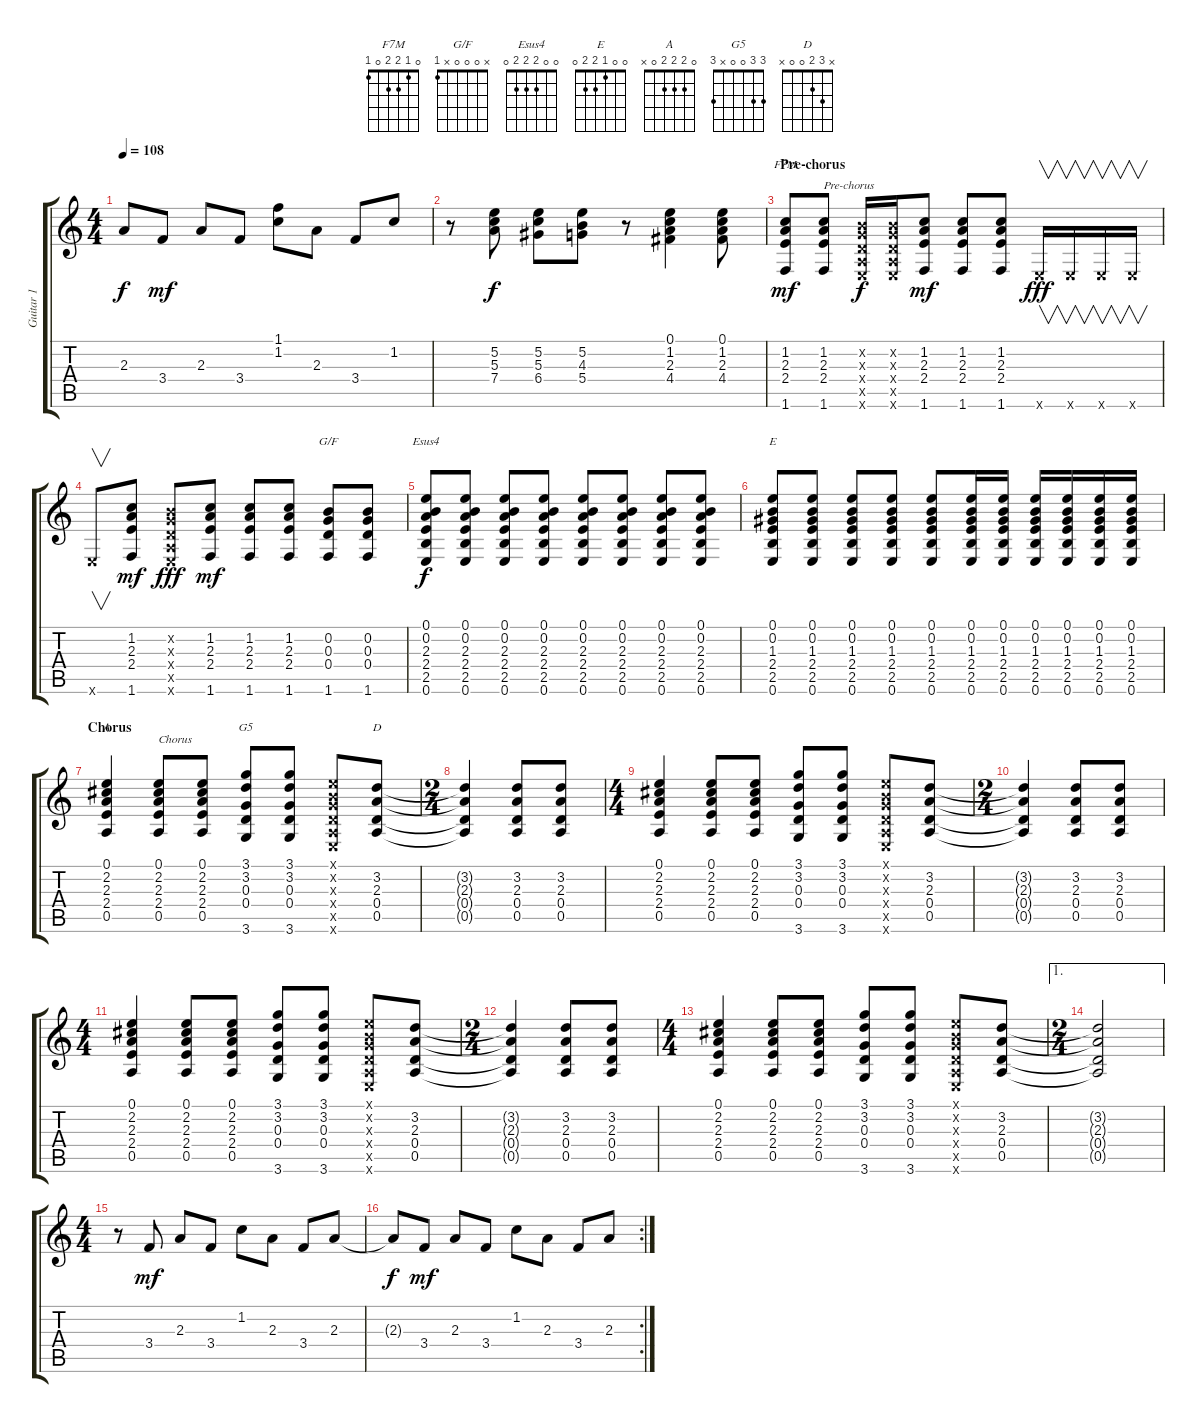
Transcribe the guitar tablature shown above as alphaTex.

\track ("Guitar 1" "Guitar 1") {instrument overdrivenguitar}
\staff {score tabs}
\tuning (E4 B3 G3 D3 A2 E2) {hide}
\chord ("F7M" 0 1 2 2 0 1)
\chord ("G/F" x 0 0 0 x 1)
\chord ("Esus4" 0 0 2 2 2 0)
\chord ("E" 0 0 1 2 2 0)
\chord ("A" 0 2 2 2 0 x)
\chord ("G5" 3 3 0 0 x 3)
\chord ("D" x 3 2 0 0 x)
\ts (4 4)
\tempo 108
\clef g2
\ks c
2.3{t}.8{dy f} 3.4.8{dy mf} 2.3.8 3.4.8 (1.1 1.2).8 2.3.8 3.4.8 1.2.8 |
r.8{instrument overdrivenguitar} (5.2 5.3 7.4).8{dy f} (5.2 5.3 6.4).8 (5.2 4.3 5.4).8 r.8 (0.1 1.2 2.3 4.4).4 (0.1 1.2 2.3 4.4).8 |
\section ("" "Pre-chorus")
(1.2 2.3 2.4 1.6).8{ch "F7M" dy mf} (1.2 2.3 2.4 1.6).8{txt "Pre-chorus"} (0.2{x} 0.3{x} 0.4{x} 0.5{x} 0.6{x}).16{dy f} (0.2{x} 0.3{x} 0.4{x} 0.5{x} 0.6{x}).16 (1.2 2.3 2.4 1.6).8{dy mf} (1.2 2.3 2.4 1.6).8 (1.2 2.3 2.4 1.6).8 0.6{x}.16{v dy fff} 0.6{x}.16{v} 0.6{x}.16{v} 0.6{x}.16{v} |
0.6{x}.8{v} (1.2 2.3 2.4 1.6).8{dy mf} (0.2{x} 0.3{x} 0.4{x} 0.5{x} 0.6{x}).8{dy fff} (1.2 2.3 2.4 1.6).8{dy mf} (1.2 2.3 2.4 1.6).8 (1.2 2.3 2.4 1.6).8 (0.2 0.3 0.4 1.6).8{ch "G/F"} (0.2 0.3 0.4 1.6).8 |
(0.1 0.2 2.3 2.4 2.5 0.6).8{ch "Esus4" dy f} (0.1 0.2 2.3 2.4 2.5 0.6).8 (0.1 0.2 2.3 2.4 2.5 0.6).8 (0.1 0.2 2.3 2.4 2.5 0.6).8 (0.1 0.2 2.3 2.4 2.5 0.6).8 (0.1 0.2 2.3 2.4 2.5 0.6).8 (0.1 0.2 2.3 2.4 2.5 0.6).8 (0.1 0.2 2.3 2.4 2.5 0.6).8 |
(0.1 0.2 1.3 2.4 2.5 0.6).8{ch "E"} (0.1 0.2 1.3 2.4 2.5 0.6).8 (0.1 0.2 1.3 2.4 2.5 0.6).8 (0.1 0.2 1.3 2.4 2.5 0.6).8 (0.1 0.2 1.3 2.4 2.5 0.6).8 (0.1 0.2 1.3 2.4 2.5 0.6).16 (0.1 0.2 1.3 2.4 2.5 0.6).16 (0.1 0.2 1.3 2.4 2.5 0.6).16 (0.1 0.2 1.3 2.4 2.5 0.6).16 (0.1 0.2 1.3 2.4 2.5 0.6).16 (0.1 0.2 1.3 2.4 2.5 0.6).16 |
\section ("" "Chorus")
(0.1 2.2 2.3 2.4 0.5).4{ch "A"} (0.1 2.2 2.3 2.4 0.5).8{txt "Chorus"} (0.1 2.2 2.3 2.4 0.5).8 (3.1 3.2 0.3 0.4 3.6).8{ch "G5"} (3.1 3.2 0.3 0.4 3.6).8 (0.1{x} 0.2{x} 0.3{x} 0.4{x} 0.5{x} 0.6{x}).8 (3.2 2.3 0.4 0.5).8{ch "D"} |
\ts (2 4)
(3.2{t} 2.3{t} 0.4{t} 0.5{t}).4 (3.2 2.3 0.4 0.5).8 (3.2 2.3 0.4 0.5).8 |
\ts (4 4)
(0.1 2.2 2.3 2.4 0.5).4 (0.1 2.2 2.3 2.4 0.5).8 (0.1 2.2 2.3 2.4 0.5).8 (3.1 3.2 0.3 0.4 3.6).8 (3.1 3.2 0.3 0.4 3.6).8 (0.1{x} 0.2{x} 0.3{x} 0.4{x} 0.5{x} 0.6{x}).8 (3.2 2.3 0.4 0.5).8 |
\ts (2 4)
(3.2{t} 2.3{t} 0.4{t} 0.5{t}).4 (3.2 2.3 0.4 0.5).8 (3.2 2.3 0.4 0.5).8 |
\ts (4 4)
(0.1 2.2 2.3 2.4 0.5).4 (0.1 2.2 2.3 2.4 0.5).8 (0.1 2.2 2.3 2.4 0.5).8 (3.1 3.2 0.3 0.4 3.6).8 (3.1 3.2 0.3 0.4 3.6).8 (0.1{x} 0.2{x} 0.3{x} 0.4{x} 0.5{x} 0.6{x}).8 (3.2 2.3 0.4 0.5).8 |
\ts (2 4)
(3.2{t} 2.3{t} 0.4{t} 0.5{t}).4 (3.2 2.3 0.4 0.5).8 (3.2 2.3 0.4 0.5).8 |
\ts (4 4)
(0.1 2.2 2.3 2.4 0.5).4 (0.1 2.2 2.3 2.4 0.5).8 (0.1 2.2 2.3 2.4 0.5).8 (3.1 3.2 0.3 0.4 3.6).8 (3.1 3.2 0.3 0.4 3.6).8 (0.1{x} 0.2{x} 0.3{x} 0.4{x} 0.5{x} 0.6{x}).8 (3.2 2.3 0.4 0.5).8 |
\ae 1
\ts (2 4)
(3.2{t} 2.3{t} 0.4{t} 0.5{t}).2 |
\ts (4 4)
r.8 3.4.8{dy mf instrument electricguitarjazz} 2.3.8 3.4.8 1.2.8 2.3.8 3.4.8 2.3.8 |
\rc 2
2.3{t}.8{dy f} 3.4.8{dy mf} 2.3.8 3.4.8 1.2.8 2.3.8 3.4.8 2.3.8
